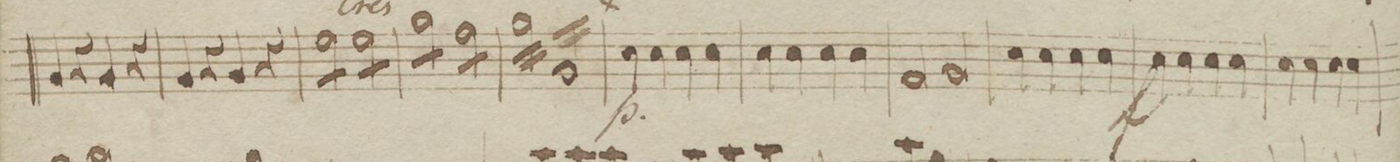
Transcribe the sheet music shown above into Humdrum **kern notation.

**kern	**dynam
*I"Viola	*
*clefC3	*
*k[f#]	*
*met(c|)	*
*M4/4	*
4A/	.
4r	.
4A/	.
4r	.
=71	=71
4A/	.
4r	.
4A/	.
4r	.
=72	=72
*tremolo	*
8f#\L	.
8f#\	.
8f#\	.
8f#\J	.
8f#\L	<
8f#\	.
8f#\	.
8f#\J	.
=73	=73
8a\L	.
8a\	.
8a\	.
8a\J	.
8g\L	.
8g\	.
8g\	.
8g\J	.
=74	=74
16a\LL	.
16a\	.
16a\	.
16a\	.
16a\	.
16a\	.
16a\	.
16a\JJ	.
16A/LL	.
16A/	.
16A/	.
16A/	.
16A/	.
16A/	.
16A/	.
16A/JJ	.
*Xtremolo	*
=75	=75
4d\	p
4d\	.
4d\	.
4d\	.
=76	=76
4d\	.
4d\	.
4d\	.
4d\	.
=77	=77
2G/	.
2A/	.
=78	=78
4d\	.
4d\	.
4d\	.
4d\	.
=79	=79
4d\	f
4d\	.
4d\	.
4d\	.
=80	=80
4d\	.
4d\	.
4d\	.
4d\	.
=81	=81
*-	*-
